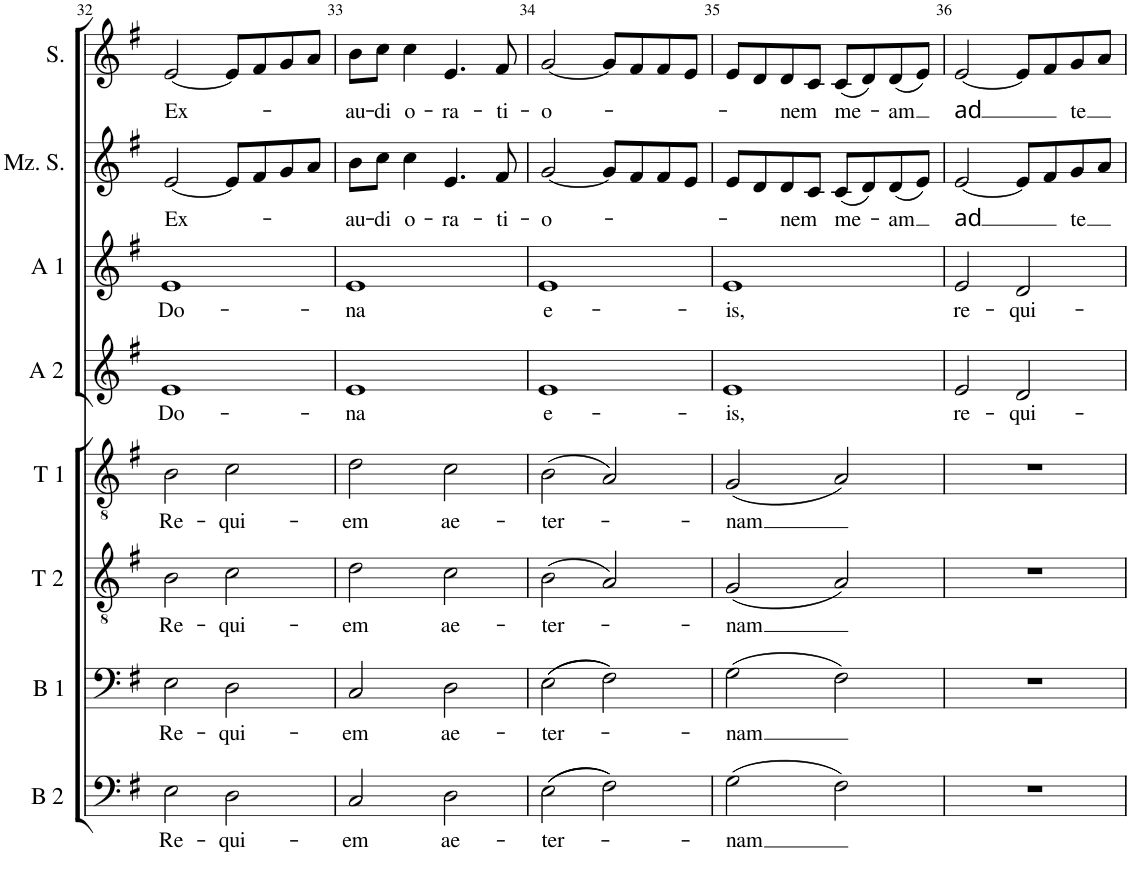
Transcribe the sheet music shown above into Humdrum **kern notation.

**kern	**text	**kern	**text	**kern	**text	**kern	**text	**kern	**text	**kern	**text	**kern	**text	**kern	**text
*part8	*part8	*part7	*part7	*part6	*part6	*part5	*part5	*part4	*part4	*part3	*part3	*part2	*part2	*part1	*part1
*staff8	*staff8	*staff7	*staff7	*staff6	*staff6	*staff5	*staff5	*staff4	*staff4	*staff3	*staff3	*staff2	*staff2	*staff1	*staff1
*I"Bass 2	*	*I"Bass 1	*	*I"Tenor 2	*	*I"Tenor 1	*	*I"Alto 2	*	*I"Alto 1	*	*I"Mezzo-soprano	*	*I"Soprano	*
*I'B 2	*	*I'B 1	*	*I'T 2	*	*I'T 1	*	*I'A 2	*	*I'A 1	*	*I'Mz. S.	*	*I'S.	*
!!LO:PB:g=z
*clefF4	*	*clefF4	*	*clefGv2	*	*clefGv2	*	*clefG2	*	*clefG2	*	*clefG2	*	*clefG2	*
*k[f#]	*	*k[f#]	*	*k[f#]	*	*k[f#]	*	*k[f#]	*	*k[f#]	*	*k[f#]	*	*k[f#]	*
*M4/4	*	*M4/4	*	*M4/4	*	*M4/4	*	*M4/4	*	*M4/4	*	*M4/4	*	*M4/4	*
=32	=32	=32	=32	=32	=32	=32	=32	=32	=32	=32	=32	=32	=32	=32	=32
!	!LO:LY:b	!	!LO:LY:b	!	!LO:LY:b	!	!LO:LY:b	!	!LO:LY:b	!	!LO:LY:b	!	!LO:LY:b	!	!LO:LY:b
2E\	Re-	2E\	Re-	2B\	Re-	2B\	Re-	1e	Do-	1e	Do-	[2e/	Ex-	[2e/	Ex-
!	!LO:LY:b	!	!LO:LY:b	!	!LO:LY:b	!	!LO:LY:b	!	!	!	!	!	!	!	!
2D\	-qui-	2D\	-qui-	2c\	-qui-	2c\	-qui-	.	.	.	.	8e/L]	.	8e/L]	.
.	.	.	.	.	.	.	.	.	.	.	.	8f#/	.	8f#/	.
.	.	.	.	.	.	.	.	.	.	.	.	8g/	.	8g/	.
.	.	.	.	.	.	.	.	.	.	.	.	8a/J	.	8a/J	.
=33	=33	=33	=33	=33	=33	=33	=33	=33	=33	=33	=33	=33	=33	=33	=33
!	!LO:LY:b	!	!LO:LY:b	!	!LO:LY:b	!	!LO:LY:b	!	!LO:LY:b	!	!LO:LY:b	!	!LO:LY:b	!	!LO:LY:b
2C/	-em	2C/	-em	2d\	-em	2d\	-em	1e	-na	1e	-na	8b\L	-au-	8b\L	-au-
!	!	!	!	!	!	!	!	!	!	!	!	!	!LO:LY:b	!	!LO:LY:b
.	.	.	.	.	.	.	.	.	.	.	.	8cc\J	-di	8cc\J	-di
!	!	!	!	!	!	!	!	!	!	!	!	!	!LO:LY:b	!	!LO:LY:b
.	.	.	.	.	.	.	.	.	.	.	.	4cc\	o-	4cc\	o-
!	!LO:LY:b	!	!LO:LY:b	!	!LO:LY:b	!	!LO:LY:b	!	!	!	!	!	!LO:LY:b	!	!LO:LY:b
2D\	ae-	2D\	ae-	2c\	ae-	2c\	ae-	.	.	.	.	4.e/	-ra-	4.e/	-ra-
!	!	!	!	!	!	!	!	!	!	!	!	!	!LO:LY:b	!	!LO:LY:b
.	.	.	.	.	.	.	.	.	.	.	.	8f#/	-ti-	8f#/	-ti-
=34	=34	=34	=34	=34	=34	=34	=34	=34	=34	=34	=34	=34	=34	=34	=34
!	!LO:LY:b	!	!LO:LY:b	!	!LO:LY:b	!	!LO:LY:b	!	!LO:LY:b	!	!LO:LY:b	!	!LO:LY:b	!	!LO:LY:b
((2E\	-ter-	((2E\	-ter-	(2B\	-ter-	(2B\	-ter-	1e	e-	1e	e-	[2g/	-o-	[2g/	-o-
2F#\))	.	2F#\))	.	2A/)	.	2A/)	.	.	.	.	.	8g/L]	.	8g/L]	.
.	.	.	.	.	.	.	.	.	.	.	.	8f#/	.	8f#/	.
.	.	.	.	.	.	.	.	.	.	.	.	8f#/	.	8f#/	.
.	.	.	.	.	.	.	.	.	.	.	.	8e/J	.	8e/J	.
=35	=35	=35	=35	=35	=35	=35	=35	=35	=35	=35	=35	=35	=35	=35	=35
!	!LO:LY:b	!	!LO:LY:b	!	!LO:LY:b	!	!LO:LY:b	!	!LO:LY:b	!	!LO:LY:b	!	!	!	!
(2G\	-nam	(2G\	-nam	(2G/	-nam	(2G/	-nam	1e	-is,	1e	-is,	8e/L	.	8e/L	.
.	.	.	.	.	.	.	.	.	.	.	.	8d/	.	8d/	.
!	!	!	!	!	!	!	!	!	!	!	!	!	!LO:LY:b	!	!LO:LY:b
.	.	.	.	.	.	.	.	.	.	.	.	8d/	-nem	8d/	-nem
.	.	.	.	.	.	.	.	.	.	.	.	8c/J	.	8c/J	.
!	!	!	!	!	!	!	!	!	!	!	!	!	!LO:LY:b	!	!LO:LY:b
2F#\)	.	2F#\)	.	2A/)	.	2A/)	.	.	.	.	.	(8c/L	me-	(8c/L	me-
.	.	.	.	.	.	.	.	.	.	.	.	8d/)	.	8d/)	.
!	!	!	!	!	!	!	!	!	!	!	!	!	!LO:LY:b	!	!LO:LY:b
.	.	.	.	.	.	.	.	.	.	.	.	(8d/	-am	(8d/	-am
.	.	.	.	.	.	.	.	.	.	.	.	8e/J)	.	8e/J)	.
=36	=36	=36	=36	=36	=36	=36	=36	=36	=36	=36	=36	=36	=36	=36	=36
!	!	!	!	!	!	!	!	!	!LO:LY:b	!	!LO:LY:b	!	!LO:LY:b	!	!LO:LY:b
1r	.	1r	.	1r	.	1r	.	2e/	re-	2e/	re-	[2e/	-ad	[2e/	-ad
!	!	!	!	!	!	!	!	!	!LO:LY:b	!	!LO:LY:b	!	!	!	!
.	.	.	.	.	.	.	.	2d/	-qui-	2d/	-qui-	8e/L]	.	8e/L]	.
.	.	.	.	.	.	.	.	.	.	.	.	8f#/	.	8f#/	.
!	!	!	!	!	!	!	!	!	!	!	!	!	!LO:LY:b	!	!LO:LY:b
.	.	.	.	.	.	.	.	.	.	.	.	8g/	te	8g/	te
.	.	.	.	.	.	.	.	.	.	.	.	8a/J	.	8a/J	.
=	=	=	=	=	=	=	=	=	=	=	=	=	=	=	=
*-	*-	*-	*-	*-	*-	*-	*-	*-	*-	*-	*-	*-	*-	*-	*-
